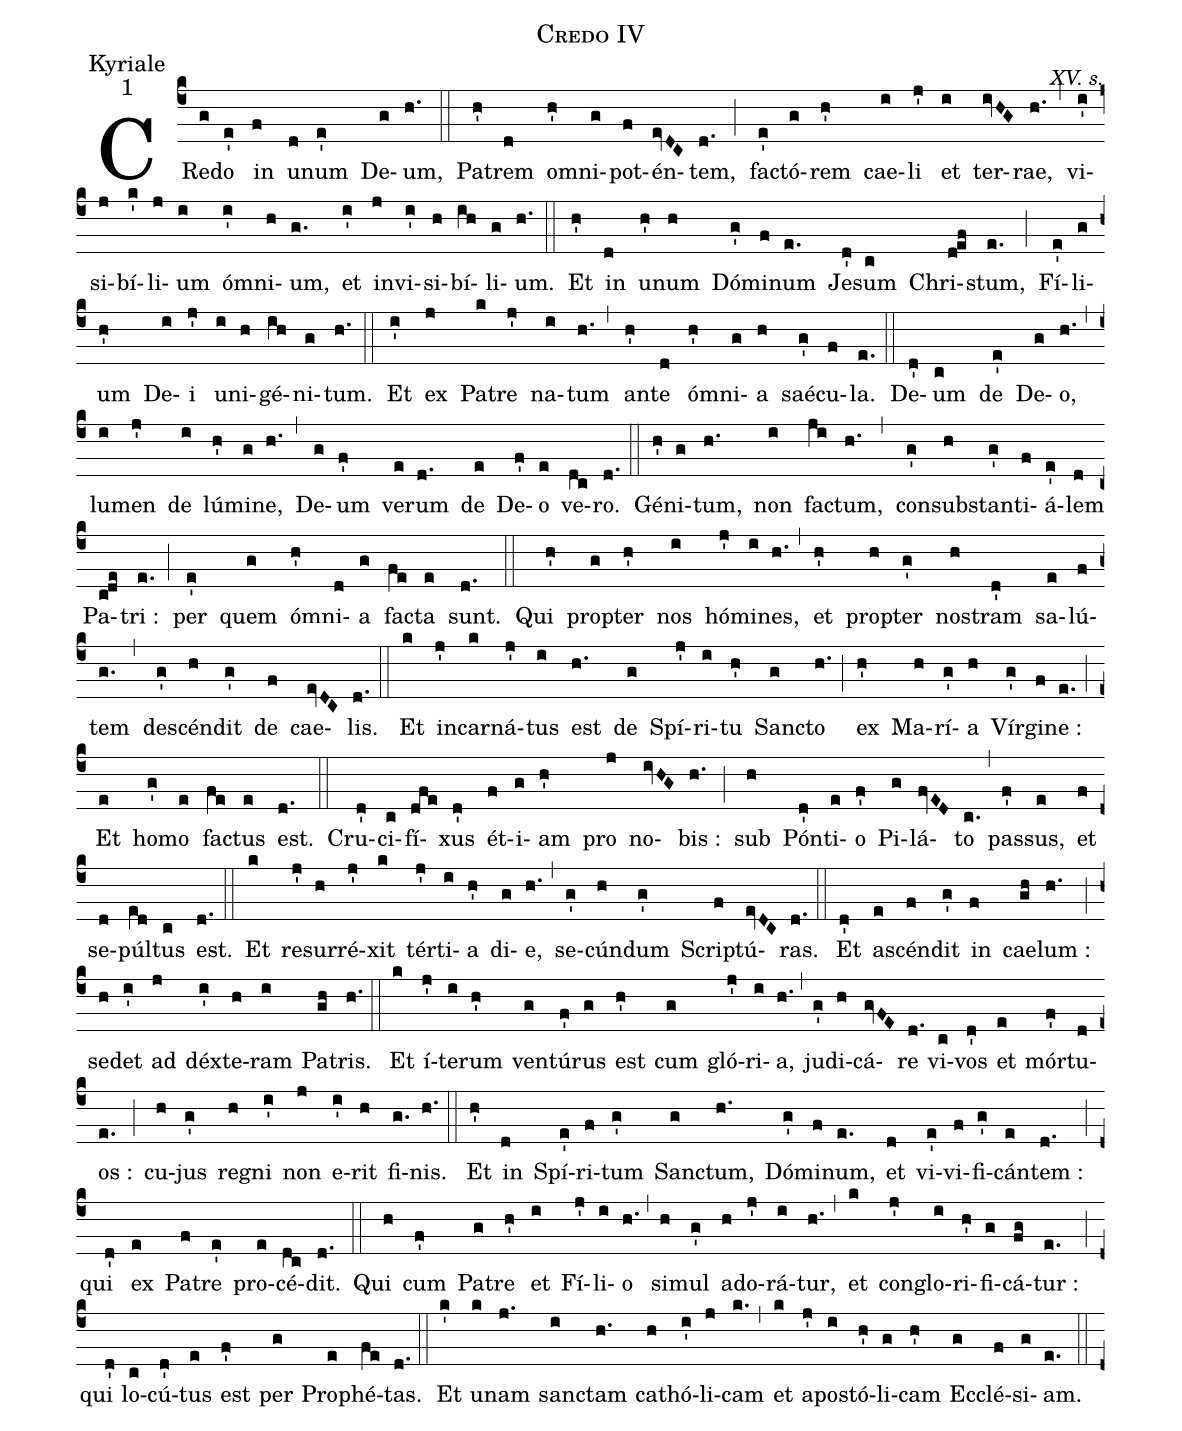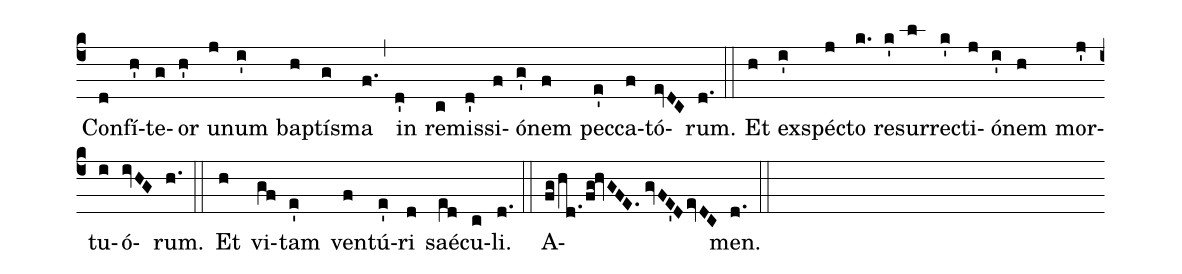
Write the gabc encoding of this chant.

name:Credo IV;
office-part:Kyriale;
mode:1;
commentary:XV. s.;
%%
(c4) CRe(g)do(e') in(f) u(d)num(e') De(g)um,(h.) (::) Pa(h')trem(d) o(h')mni(g)pot(f)én(evDC)tem,(d.) (;) fa(e')ctó(g)rem(h') cae(i)li(j') et(i) ter(ivHG)rae,(h.) (,) vi(i')si(j)bí(k')li(j)um(i) ó(i')mni(h)um,(g.) et(i') in(j)vi(i')si(h)bí(ih)li(g)um.(h.) (::)

Et(h') in(d) u(h')num(h) Dó(g')mi(f)num(e.) Je(d')sum(c) Chri(def)stum,(e.) (;) Fí(e')li(g)um(h') De(i)i(j') u(i)ni(h)gé(ih)ni(g)tum.(h.) (::) Et(i') ex(j) Pa(k)tre(j') na(i)tum(h.) (,) an(h')te(d) ó(h')mni(g)a(h) saé(g')cu(f)la.(e.) (::) De(d')um(c) de(e') De(g)o,(h.) (,) lu(i)men(j') de(i) lú(h')mi(g)ne,(h.) (,) De(g)um(f') ve(e)rum(d.) de(e) De(f')o(e) ve(dc)ro.(d.) (::) Gé(h')ni(g)tum,(h.) non(i) fa(ji)ctum,(h.) (,) con(g')sub(h)stan(g')ti(f)á(e')lem(d) Pa(cde)tri :(e.) (;) per(e') quem(g) ó(h')mni(d)a(g) fa(fe)cta(e) sunt.(d.) (::) Qui(h') pro(g)pter(h') nos(i) hó(j')mi(i)nes,(h.) (,) et(h') pro(h)pter(g') no(h)stram(d') sa(e)lú(f)tem(g.) (,) de(g')scén(h)dit(g') de(f) cae(evDC)lis.(d.) (::) Et(k) in(j')car(k)ná(j')tus(i) est(h.) de(g) Spí(j')ri(i)tu(h') San(g)cto(h.) (;) ex(h') Ma(h)rí(g')a(h) Vír(g')gi(f)ne :(e.) (;) Et(e) ho(g')mo(e) fa(fe)ctus(e) est.(d.) (::) Cru(d')ci(c)fí(dfe)xus(d') ét(f)i(g)am(h') pro(j) no(ivHG)bis :(h.) (;) sub(h) Pón(d')ti(e)o(f') Pi(g)lá(fvED)to(c.) (,) pas(f')sus,(e) et(f) se(d)púl(e[ll:1]d)tus(c) est.(d.) (::) Et(k) re(j')sur(h)ré(j')xit(k) tér(j')ti(i)a(h') di(g)e,(h.) (,) se(g')cún(h)dum(g') Scri(f)ptú(evDC)ras.(d.) (::) Et(d') a(e)scén(f)dit(g') in(f) cae(gh)lum :(h.) (;) se(h)det(i') ad(j) déx(i')te(h)ram(i) Pa(gh)tris.(h.) (::) Et(k) í(j')te(i)rum(h') ven(g)tú(f')rus(g) est(h') cum(g) gló(j')ri(i)a,(h.) (,) ju(g')di(h)cá(gvFE)re(d.) vi(c)vos(d') et(e) mór(f')tu(d)os :(e.) (;) cu(h)jus(g') re(h)gni(i') non(j) e(i')rit(h) fi(g.)nis.(h.) (::)

Et(h') in(d) Spí(e')ri(f)tum(g') San(g)ctum,(h.) Dó(g')mi(f)num,(e.) et(d) vi(e')vi(f)fi(g')cán(e)tem :(d.) (;) qui(d') ex(e) Pa(f)tre(e') pro(e)cé(dc)dit.(d.) (::) Qui(h) cum(f') Pa(g)tre(h') et(i) Fí(j')li(i)o(h.) (,) si(h)mul(g') ad(h)o(j')rá(i)tur,(h.) (,) et(k) con(j')glo(i)ri(h')fi(g)cá(fg)tur :(e.) (;) qui(d') lo(c)cú(d')tus(e) est(f') per(g) Pro(e)phé(fe)tas.(d.) (::)

Et(k') u(k)nam(j.) san(i)ctam(h.) ca(h)thó(i')li(j)cam(k.) (,) et(k) a(j')po(i)stó(h')li(g)cam(h') Ec(g)clé(f)si(g)am.(e.) (::)

Con(d)fí(h')te(g)or(h') u(j)num(i') ba(h)ptí(g)sma(f.) (,) in(d') re(c)mis(d')si(f)ó(g')nem(f) pec(e')ca(f)tó(evDC)rum.(d.) (::) Et(h) ex(i')spé(j)cto(k.) re(k')sur(l)re(k')cti(j)ó(i')nem(h) mor(j')tu(i)ó(ivHG)rum.(h.) (::) Et(h) vi(gf)tam(e') ven(f)tú(e')ri(d) saé(e[ll:1]d)cu(c)li.(d.) (::) A(fg/hd./fg!hvGFE.//gvFE'DevDC)men.(d.) (::)
